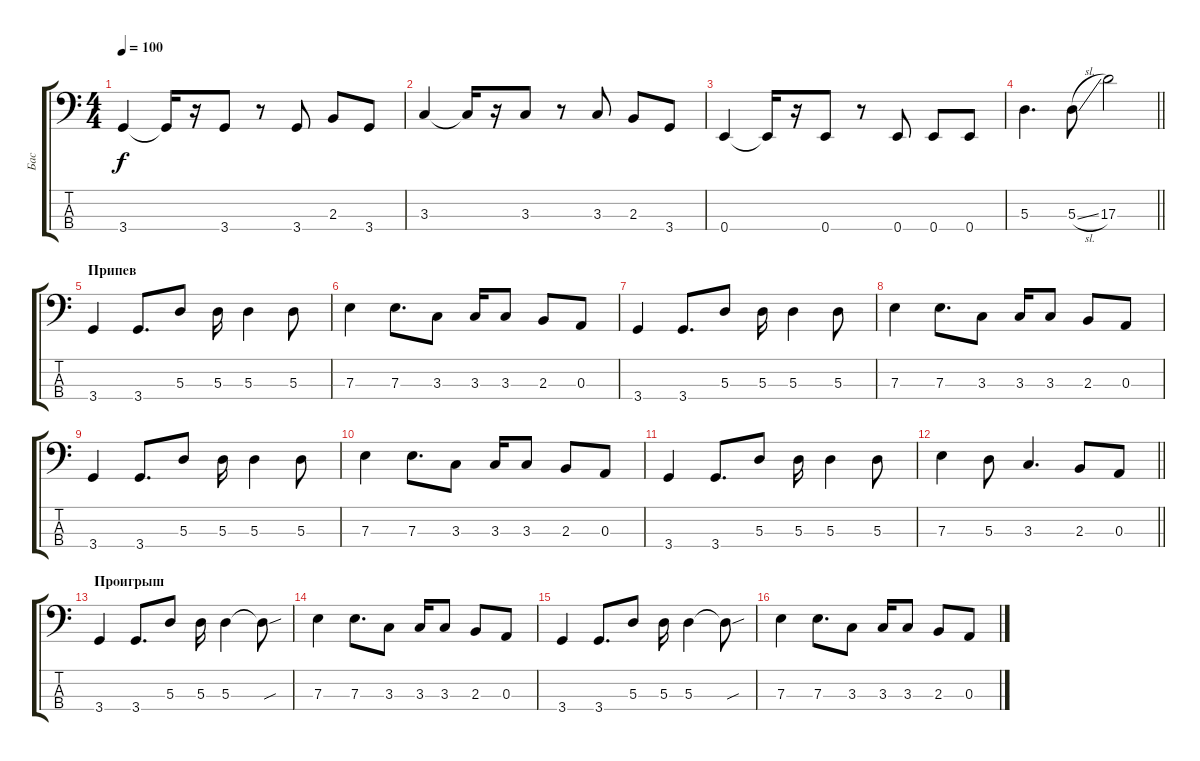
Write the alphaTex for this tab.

\track ("Бас" "Бас") {instrument electricbassfinger}
\staff {score tabs}
\tuning (G2 D2 A1 E1) {hide}
\ts (4 4)
\tempo 100
\clef f4
\ks c
3.4.4{dy f} 3.4{t}.16 r.16 3.4.8 r.8 3.4.8 2.3.8 3.4.8 |
3.3.4 3.3{t}.16 r.16 3.3.8 r.8 3.3.8 2.3.8 3.4.8 |
0.4.4 0.4{t}.16 r.16 0.4.8 r.8 0.4.8 0.4.8 0.4.8 |
\barLineRight lightlight
5.3.4{d} 5.3{sl}.8 17.3.2 |
\section ("" "Припев")
3.4.4 3.4.8{d} 5.3.8 5.3.16 5.3.4 5.3.8 |
7.3.4 7.3.8{d} 3.3.8 3.3.16 3.3.8 2.3.8 0.3.8 |
3.4.4 3.4.8{d} 5.3.8 5.3.16 5.3.4 5.3.8 |
7.3.4 7.3.8{d} 3.3.8 3.3.16 3.3.8 2.3.8 0.3.8 |
3.4.4 3.4.8{d} 5.3.8 5.3.16 5.3.4 5.3.8 |
7.3.4 7.3.8{d} 3.3.8 3.3.16 3.3.8 2.3.8 0.3.8 |
3.4.4 3.4.8{d} 5.3.8 5.3.16 5.3.4 5.3.8 |
\barLineRight lightlight
7.3.4 5.3.8 3.3.4{d} 2.3.8 0.3.8 |
\section ("" "Проигрыш")
3.4.4 3.4.8{d} 5.3.8 5.3.16 5.3.4 5.3{sou t}.8 |
7.3.4 7.3.8{d} 3.3.8 3.3.16 3.3.8 2.3.8 0.3.8 |
3.4.4 3.4.8{d} 5.3.8 5.3.16 5.3.4 5.3{sou t}.8 |
7.3.4 7.3.8{d} 3.3.8 3.3.16 3.3.8 2.3.8 0.3.8
